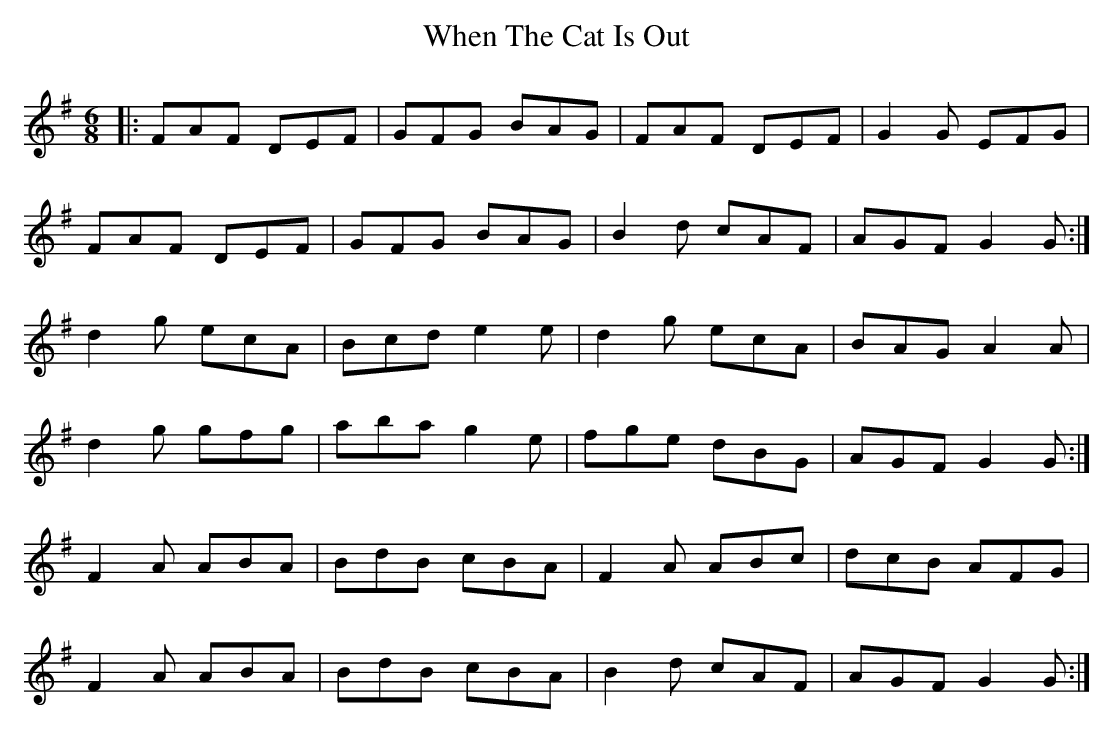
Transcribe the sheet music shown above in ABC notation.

X:1
T: When The Cat Is Out
M: 6/8
L: 1/8
K: Gmaj
|:FAF DEF|GFG BAG|FAF DEF|G2G EFG|
FAF DEF|GFG BAG|B2d cAF|AGF G2G:|
d2g ecA|Bcd e2e|d2g ecA|BAG A2A|
d2g gfg|aba g2e|fge dBG|AGF G2G:|
F2A ABA|BdB cBA|F2A ABc|dcB AFG|
F2A ABA|BdB cBA|B2d cAF|AGF G2G:|
